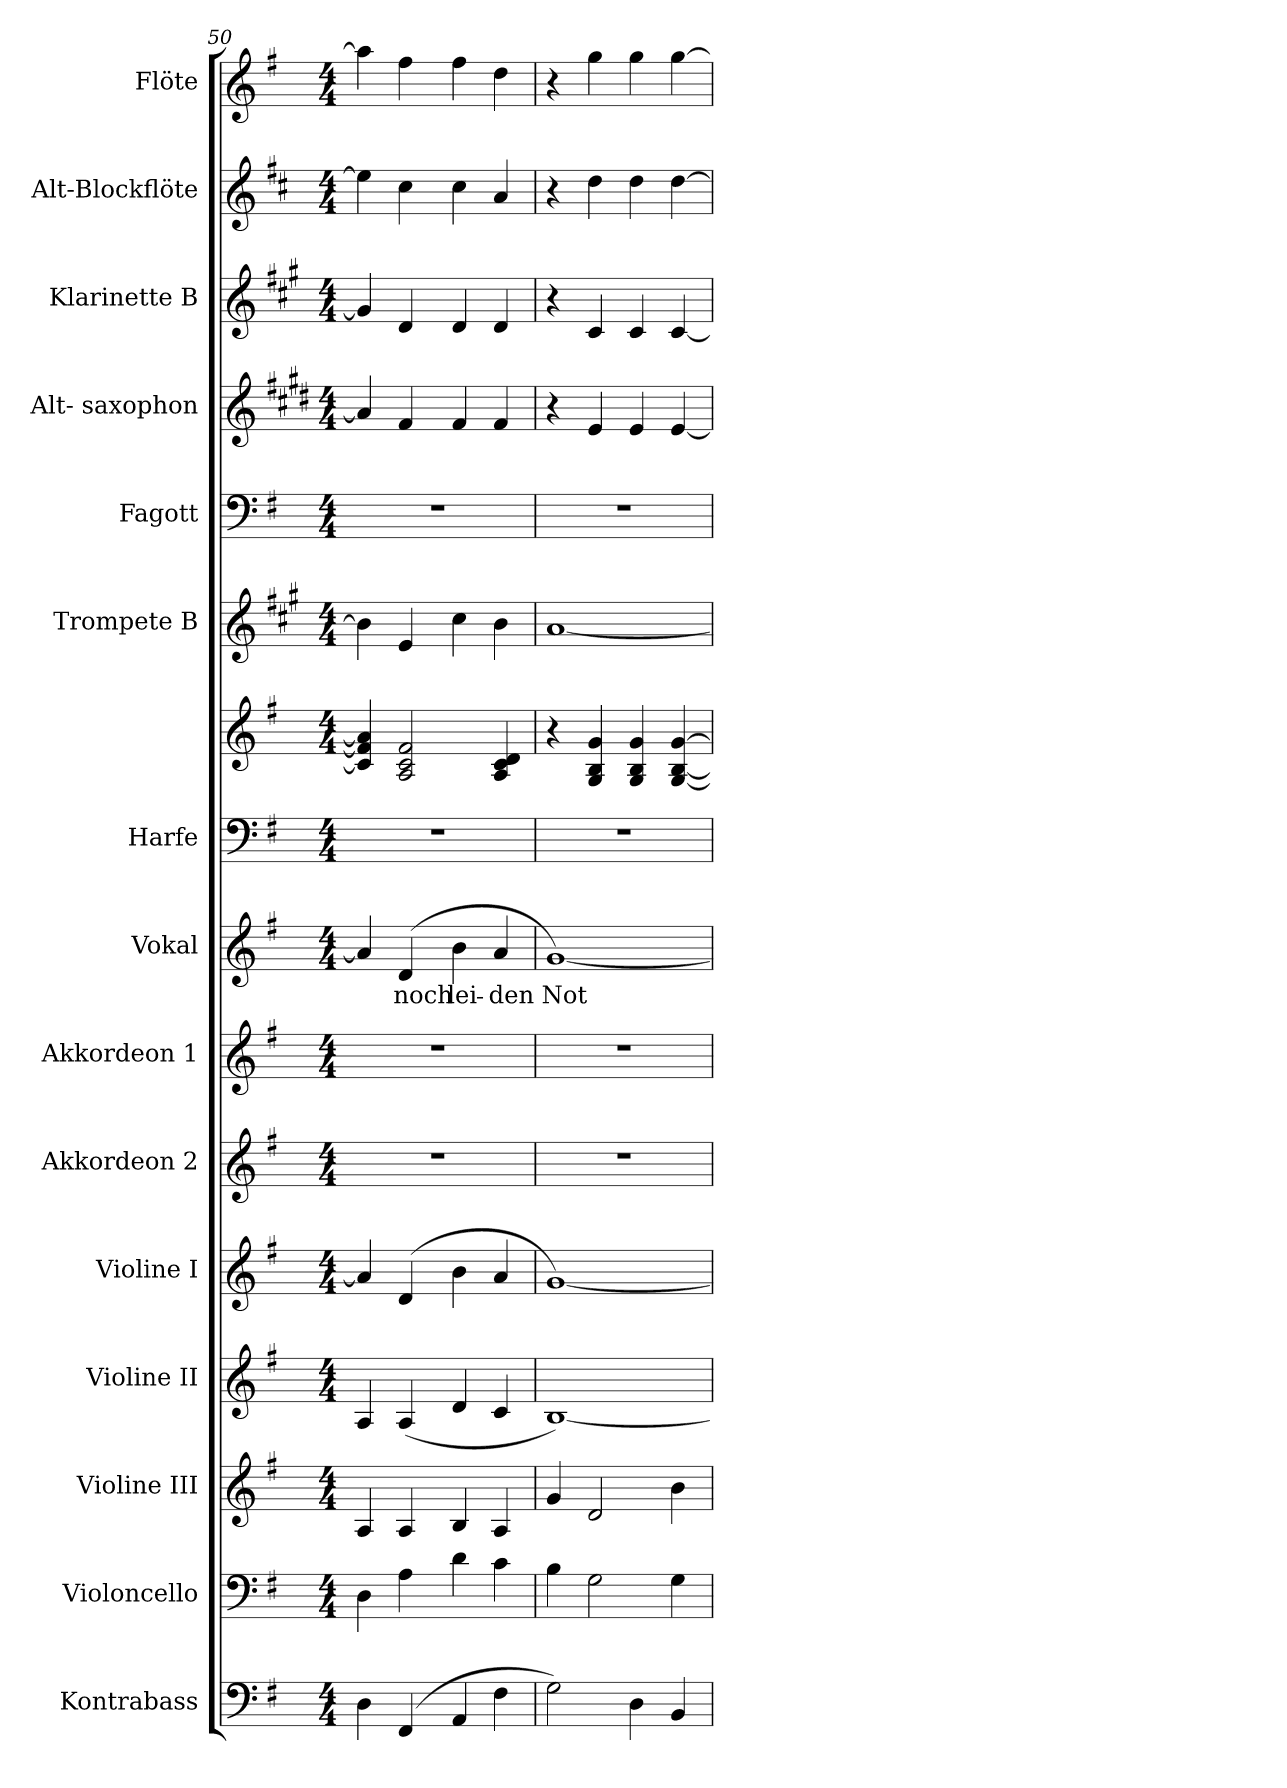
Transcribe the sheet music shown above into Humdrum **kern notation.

**kern	**kern	**kern	**kern	**kern	**kern	**kern	**kern	**text	**kern	**kern	**kern	**kern	**kern	**kern	**kern	**kern
*part15	*part14	*part13	*part12	*part11	*part10	*part9	*part8	*part8	*part7	*part7	*part6	*part5	*part4	*part3	*part2	*part1
*staff16	*staff15	*staff14	*staff13	*staff12	*staff11	*staff10	*staff9	*staff9	*staff8	*staff7	*staff6	*staff5	*staff4	*staff3	*staff2	*staff1
*I"Kontrabass	*I"Violoncello	*I"Violine III	*I"Violine II	*I"Violine I	*I"Akkordeon 2	*I"Akkordeon 1	*I"Vokal	*	*I"Harfe	*	*I"Trompete B	*I"Fagott	*I"Alt- saxophon	*I"Klarinette B	*I"Alt-Blockflöte	*I"Flöte
*I'Kb.	*I'Vc.	*I'Vln. III	*I'Vln. II	*I'Vln. I	*I'Akk.	*I'Akk.	*I'Vokal	*	*I'Hf.	*	*I'Tpt.	*I'Fgt.	*I'ASax.	*I'Kl.	*	*I'Fl.
*clefF4	*clefF4	*clefG2	*clefG2	*clefG2	*clefG2	*clefG2	*clefG2	*	*clefF4	*clefG2	*clefG2	*clefF4	*clefG2	*clefG2	*clefG2	*clefG2
*ITrd7c12	*	*	*	*	*	*	*	*	*	*	*ITrd1c2	*	*ITrd5c9	*ITrd1c2	*ITrd-3c-5	*
*k[f#]	*k[f#]	*k[f#]	*k[f#]	*k[f#]	*k[f#]	*k[f#]	*k[f#]	*	*k[f#]	*k[f#]	*k[f#]	*k[f#]	*k[f#]	*k[f#]	*k[f#]	*k[f#]
*G:	*G:	*G:	*G:	*G:	*G:	*G:	*G:	*	*G:	*G:	*G:	*G:	*G:	*G:	*G:	*G:
*M4/4	*M4/4	*M4/4	*M4/4	*M4/4	*M4/4	*M4/4	*M4/4	*	*M4/4	*M4/4	*M4/4	*M4/4	*M4/4	*M4/4	*M4/4	*M4/4
=50	=50	=50	=50	=50	=50	=50	=50	=50	=50	=50	=50	=50	=50	=50	=50	=50
4DDi\	4Di\	4Ai/	4Ai/	4ai/]	1r	1r	4ai/]	.	1r	4ci/] 4f#i] 4ai]	4ai\]	1r	4ci/]	4f#i/]	4aai\]	4aai\]
!	!	!	!	!	!	!	!	!LO:LY:b:color=#000000	!	!	!	!	!	!	!	!
(4FFF#i/	4Ai\	4Ai/	(4Ai/	(4di/	.	.	(4di/	noch	.	2Ai/ 2ci 2f#i	4di/	.	4Ai/	4ci/	4ff#i\	4ff#i\
!	!	!	!	!	!	!	!	!LO:LY:b:color=#000000	!	!	!	!	!	!	!	!
4AAAi/	4di\	4Bi/	4di/	4bi\	.	.	4bi\	lei-	.	.	4bi\	.	4Ai/	4ci/	4ff#i\	4ff#i\
!	!	!	!	!	!	!	!	!LO:LY:b:color=#000000	!	!	!	!	!	!	!	!
4FF#i\	4ci\	4Ai/	4ci/	4ai/	.	.	4ai/	-den	.	4Ai/ 4ci 4di	4ai\	.	4Ai/	4ci/	4ddi/	4ddi\
=51	=51	=51	=51	=51	=51	=51	=51	=51	=51	=51	=51	=51	=51	=51	=51	=51
!	!	!	!	!	!	!	!	!LO:LY:b:color=#000000	!	!	!	!	!	!	!	!
2GGi\)	4Bi\	4gi/	[<1Bi)	[<1gi)	1r	1r	[<1gi)	Not	1r	4r	[<1gi	1r	4r	4r	4r	4r
.	2Gi\	2di/	.	.	.	.	.	.	.	4Gi/ 4Bi 4gi	.	.	4Gi/	4Bi/	4ggi\	4ggi\
4DDi\	.	.	.	.	.	.	.	.	.	4Gi/ 4Bi 4gi	.	.	4Gi/	4Bi/	4ggi\	4ggi\
4BBBi/	4Gi\	4bi\	.	.	.	.	.	.	.	[<4Gi/ [<4Bi [>4gi	.	.	[<4Gi/	[<4Bi/	[>4ggi\	[>4ggi\
=	=	=	=	=	=	=	=	=	=	=	=	=	=	=	=	=
*-	*-	*-	*-	*-	*-	*-	*-	*-	*-	*-	*-	*-	*-	*-	*-	*-
